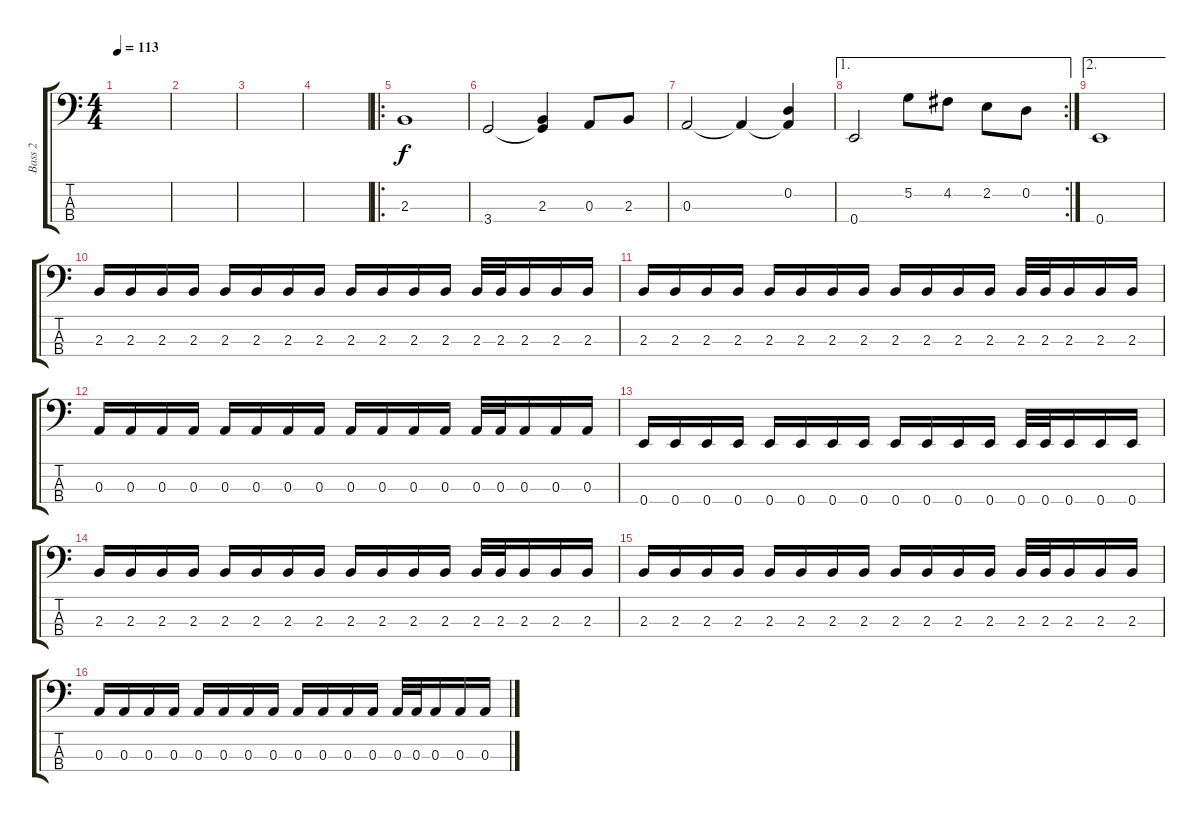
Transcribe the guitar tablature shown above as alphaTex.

\track ("Bass 2" "Bass 2") {instrument synthbass1}
\staff {score tabs}
\tuning (G2 D2 A1 E1) {hide}
\ts (4 4)
\tempo 113
\clef f4
\ks c
|
|
|
|
\ro
2.3.1 |
3.4.2 (2.3 3.4{t}).4 0.3.8 2.3.8 |
0.3.2 0.3{t}.4 (0.2 0.3{t}).4 |
\ae 1
\rc 2
0.4.2 5.2.8 4.2.8 2.2.8 0.2.8 |
\ae 2
0.4.1 |
2.3.16 2.3.16 2.3.16 2.3.16 2.3.16 2.3.16 2.3.16 2.3.16 2.3.16 2.3.16 2.3.16 2.3.16 2.3.32 2.3.32 2.3.16 2.3.16 2.3.16 |
2.3.16 2.3.16 2.3.16 2.3.16 2.3.16 2.3.16 2.3.16 2.3.16 2.3.16 2.3.16 2.3.16 2.3.16 2.3.32 2.3.32 2.3.16 2.3.16 2.3.16 |
0.3.16 0.3.16 0.3.16 0.3.16 0.3.16 0.3.16 0.3.16 0.3.16 0.3.16 0.3.16 0.3.16 0.3.16 0.3.32 0.3.32 0.3.16 0.3.16 0.3.16 |
0.4.16 0.4.16 0.4.16 0.4.16 0.4.16 0.4.16 0.4.16 0.4.16 0.4.16 0.4.16 0.4.16 0.4.16 0.4.32 0.4.32 0.4.16 0.4.16 0.4.16 |
2.3.16 2.3.16 2.3.16 2.3.16 2.3.16 2.3.16 2.3.16 2.3.16 2.3.16 2.3.16 2.3.16 2.3.16 2.3.32 2.3.32 2.3.16 2.3.16 2.3.16 |
2.3.16 2.3.16 2.3.16 2.3.16 2.3.16 2.3.16 2.3.16 2.3.16 2.3.16 2.3.16 2.3.16 2.3.16 2.3.32 2.3.32 2.3.16 2.3.16 2.3.16 |
0.3.16 0.3.16 0.3.16 0.3.16 0.3.16 0.3.16 0.3.16 0.3.16 0.3.16 0.3.16 0.3.16 0.3.16 0.3.32 0.3.32 0.3.16 0.3.16 0.3.16
